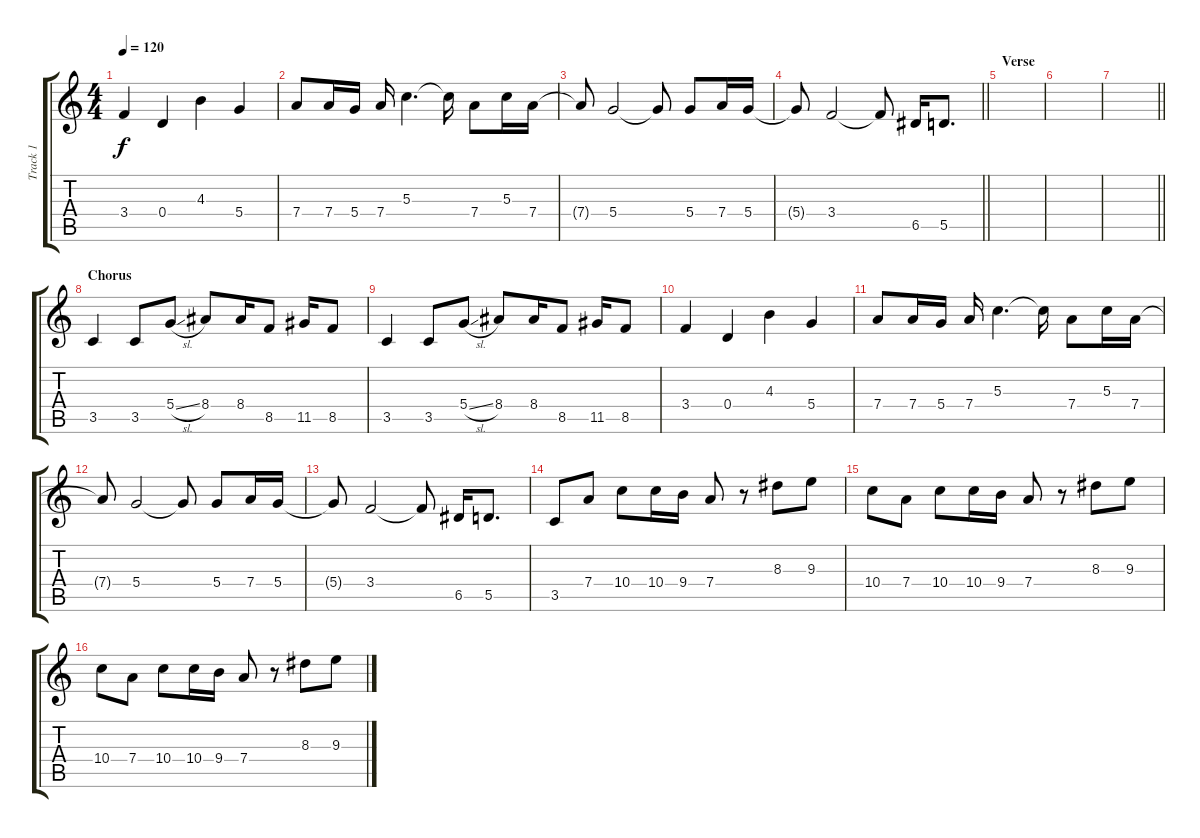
\track ("Track 1" "Track 1") {instrument distortionguitar}
\staff {score tabs}
\tuning (E4 B3 G3 D3 A2 E2) {hide}
\ts (4 4)
\tempo 120
\clef g2
\ks c
3.4.4{dy f} 0.4.4 4.3.4 5.4.4 |
7.4.8 7.4.16 5.4.16 7.4.16 5.3.4{d} 5.3{t}.16 7.4.8 5.3.16 7.4.16 |
7.4{t}.8 5.4.2 5.4{t}.8 5.4.8 7.4.16 5.4.16 |
\barLineRight lightlight
5.4{t}.8 3.4.2 3.4{t}.8 6.5.16 5.5.8{d} |
\section ("" "Verse")
|
|
\barLineRight lightlight
|
\section ("" "Chorus")
3.5.4 3.5.8 5.4{sl}.8 8.4.8 8.4.16 8.5.8 11.5.16 8.5.8 |
3.5.4 3.5.8 5.4{sl}.8 8.4.8 8.4.16 8.5.8 11.5.16 8.5.8 |
3.4.4 0.4.4 4.3.4 5.4.4 |
7.4.8 7.4.16 5.4.16 7.4.16 5.3.4{d} 5.3{t}.16 7.4.8 5.3.16 7.4.16 |
7.4{t}.8 5.4.2 5.4{t}.8 5.4.8 7.4.16 5.4.16 |
5.4{t}.8 3.4.2 3.4{t}.8 6.5.16 5.5.8{d} |
3.5.8 7.4.8 10.4.8 10.4.16 9.4.16 7.4.8 r.8 8.3.8 9.3.8 |
10.4.8 7.4.8 10.4.8 10.4.16 9.4.16 7.4.8 r.8 8.3.8 9.3.8 |
10.4.8 7.4.8 10.4.8 10.4.16 9.4.16 7.4.8 r.8 8.3.8 9.3.8
